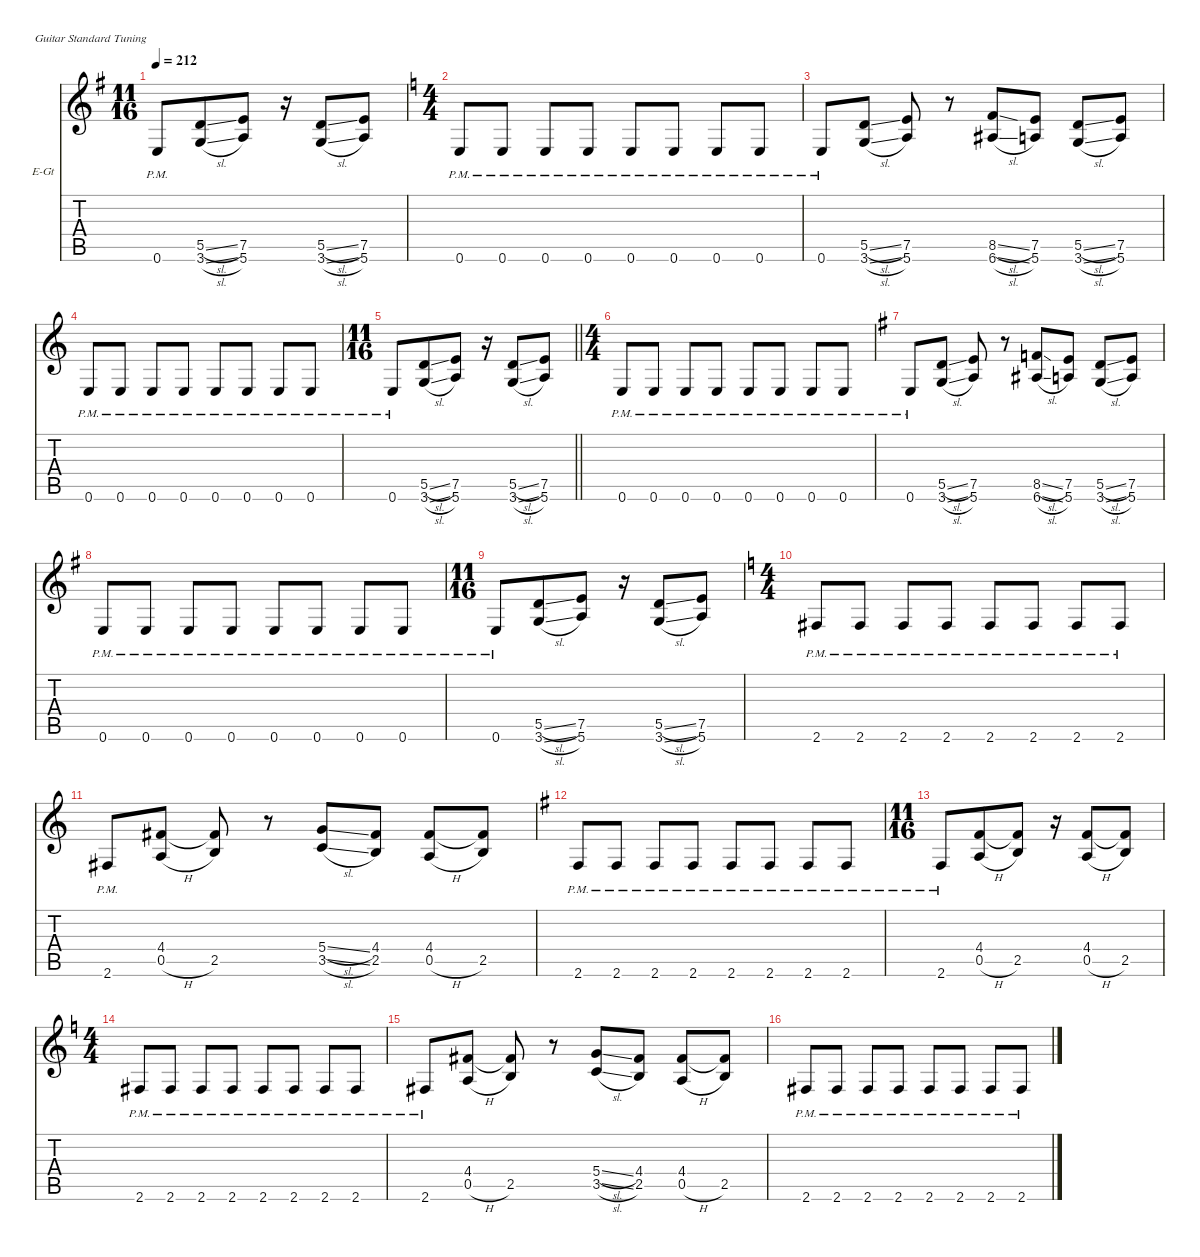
\hideDynamics
\bracketExtendMode nobrackets
\firstSystemTrackNameOrientation horizontal
\otherSystemsTrackNameOrientation horizontal
\track ("James Hetfield" "E-Gt") {instrument distortionguitar}
\staff {score tabs}
\tuning (E4 B3 G3 D3 A2 E2)
\ts (11 16)
\beaming (8 3 2)
\tempo 212
\clef g2
\ks g
0.6{pm acc forcenatural}.8{dy fff} (5.5{sl acc forcenatural} 3.6{sl acc forcenatural}).8 (7.5{acc forcenatural} 5.6{acc forcenatural}).8 r.16 (5.5{sl acc forcenatural} 3.6{sl acc forcenatural}).8 (7.5{acc forcenatural} 5.6{acc forcenatural}).8{dy f} |
\ts (4 4)
\beaming (8 2 2 2 2)
\ks c
0.6{pm}.8{dy fff} 0.6{pm}.8 0.6{pm}.8 0.6{pm}.8 0.6{pm}.8 0.6{pm}.8 0.6{pm}.8 0.6{pm}.8 |
0.6{pm}.8 (5.5{sl} 3.6{sl}).8 (7.5 5.6).8 r.8 (8.5{sl} 6.6{sl acc #}).8 (7.5 5.6).8 (5.5{sl} 3.6{sl}).8 (7.5 5.6).8{dy f} |
0.6{pm}.8{dy fff} 0.6{pm}.8 0.6{pm}.8 0.6{pm}.8 0.6{pm}.8 0.6{pm}.8 0.6{pm}.8 0.6{pm}.8 |
\ts (11 16)
\beaming (8 3 2)
\barLineRight lightlight
0.6{pm}.8 (5.5{sl} 3.6{sl}).8 (7.5 5.6).8 r.16 (5.5{sl} 3.6{sl}).8 (7.5 5.6).8{dy f} |
\ts (4 4)
\beaming (8 2 2 2 2)
0.6{pm}.8{dy fff} 0.6{pm}.8 0.6{pm}.8 0.6{pm}.8 0.6{pm}.8 0.6{pm}.8 0.6{pm}.8 0.6{pm}.8 |
\ks g
0.6{pm acc forcenatural}.8 (5.5{sl acc forcenatural} 3.6{sl acc forcenatural}).8 (7.5{acc forcenatural} 5.6{acc forcenatural}).8 r.8 (8.5{sl acc forcenatural} 6.6{sl acc #}).8 (7.5{acc forcenatural} 5.6{acc forcenatural}).8 (5.5{sl acc forcenatural} 3.6{sl acc forcenatural}).8 (7.5{acc forcenatural} 5.6{acc forcenatural}).8{dy f} |
0.6{pm acc forcenatural}.8{dy fff} 0.6{pm acc forcenatural}.8 0.6{pm acc forcenatural}.8 0.6{pm acc forcenatural}.8 0.6{pm acc forcenatural}.8 0.6{pm acc forcenatural}.8 0.6{pm acc forcenatural}.8 0.6{pm acc forcenatural}.8 |
\ts (11 16)
\beaming (8 3 2)
0.6{pm acc forcenatural}.8 (5.5{sl acc forcenatural} 3.6{sl acc forcenatural}).8 (7.5{acc forcenatural} 5.6{acc forcenatural}).8 r.16 (5.5{sl acc forcenatural} 3.6{sl acc forcenatural}).8 (7.5{acc forcenatural} 5.6{acc forcenatural}).8{dy f} |
\ts (4 4)
\beaming (8 2 2 2 2)
\ks c
2.6{pm acc #}.8{dy fff} 2.6{pm acc #}.8 2.6{pm acc #}.8 2.6{pm acc #}.8 2.6{pm acc #}.8 2.6{pm acc #}.8 2.6{pm acc #}.8 2.6{pm acc #}.8 |
2.6{pm acc #}.8 (4.4{acc #} 0.5{h}).8 (4.4{t acc #} 2.5).8{dy f} r.8 (5.4{sl} 3.5{sl}).8 (4.4{acc #} 2.5).8{dy fff} (4.4{acc #} 0.5{h}).8 (4.4{t acc #} 2.5).8{dy f} |
\ks g
2.6{pm acc #}.8{dy fff} 2.6{pm acc #}.8 2.6{pm acc #}.8 2.6{pm acc #}.8 2.6{pm acc #}.8 2.6{pm acc #}.8 2.6{pm acc #}.8 2.6{pm acc #}.8 |
\ts (11 16)
\beaming (8 3 2)
2.6{pm acc #}.8 (4.4{acc #} 0.5{h acc forcenatural}).8 (4.4{t acc #} 2.5{acc forcenatural}).8{dy f} r.16 (4.4{acc #} 0.5{h acc forcenatural}).8{dy fff} (4.4{t acc #} 2.5{acc forcenatural}).8{dy f} |
\ts (4 4)
\beaming (8 2 2 2 2)
\ks c
2.6{pm acc #}.8{dy fff} 2.6{pm acc #}.8 2.6{pm acc #}.8 2.6{pm acc #}.8 2.6{pm acc #}.8 2.6{pm acc #}.8 2.6{pm acc #}.8 2.6{pm acc #}.8 |
2.6{pm acc #}.8 (4.4{acc #} 0.5{h}).8 (4.4{t acc #} 2.5).8{dy f} r.8 (5.4{sl} 3.5{sl}).8 (4.4{acc #} 2.5).8{dy fff} (4.4{acc #} 0.5{h}).8 (4.4{t acc #} 2.5).8{dy f} |
2.6{pm acc #}.8{dy fff} 2.6{pm acc #}.8 2.6{pm acc #}.8 2.6{pm acc #}.8 2.6{pm acc #}.8 2.6{pm acc #}.8 2.6{pm acc #}.8 2.6{pm acc #}.8
